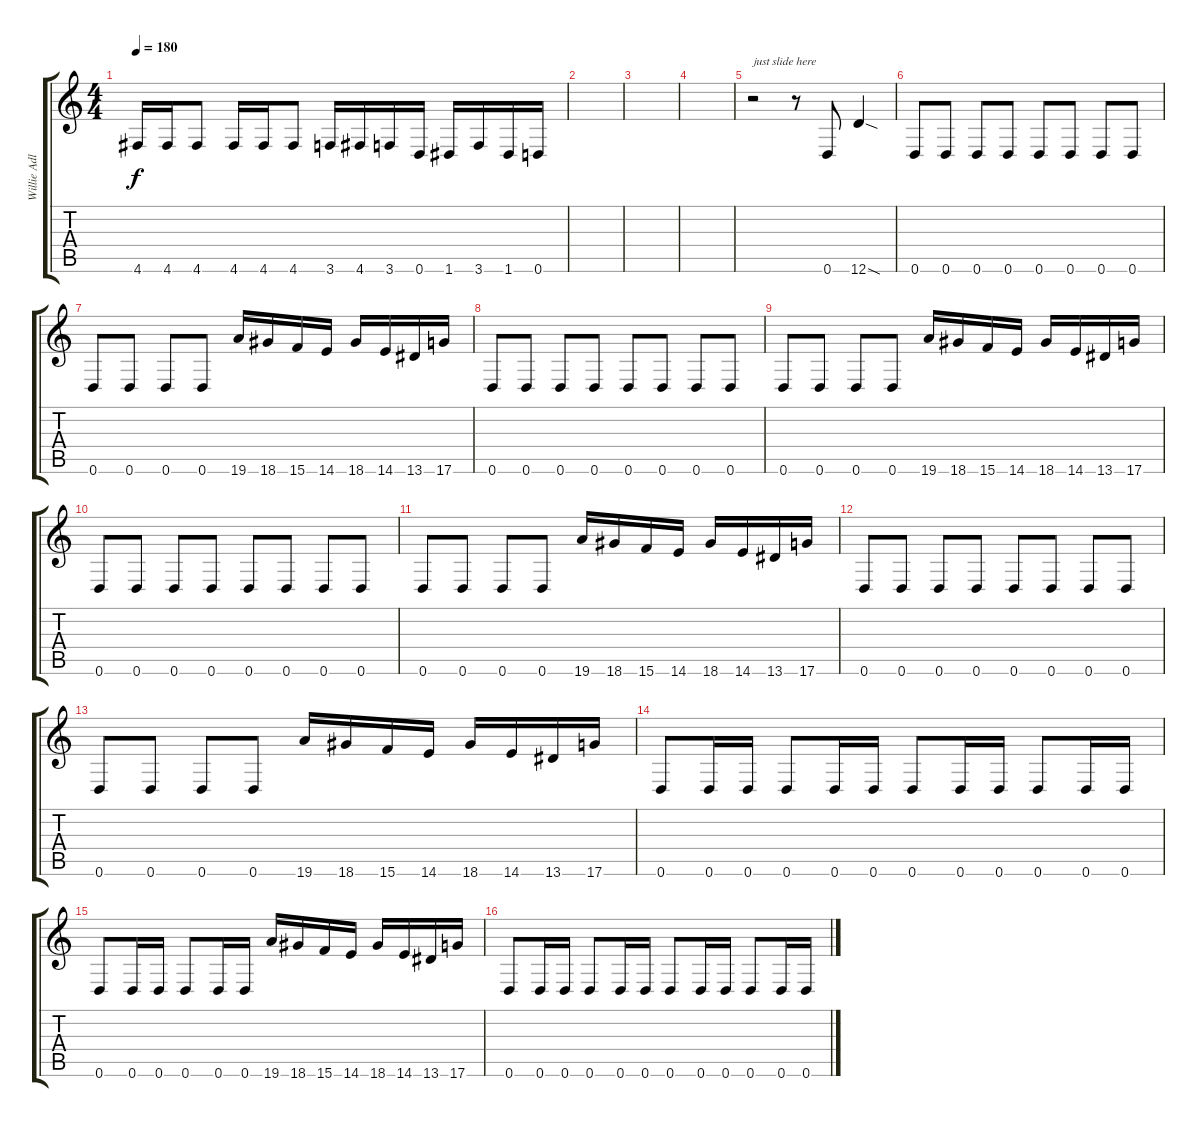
\track ("Willie Adler" "Willie Adl") {instrument distortionguitar}
\staff {score tabs}
\tuning (E4 B3 G3 D3 A2 D2) {hide}
\ts (4 4)
\tempo 180
\clef g2
\ks c
4.6.16{dy f} 4.6.16 4.6.8 4.6.16 4.6.16 4.6.8 3.6.16 4.6.16 3.6.16 0.6.16 1.6.16 3.6.16 1.6.16 0.6.16 |
|
|
|
r.2{txt "just slide here"} r.8 0.6.8 12.6{sod}.4 |
0.6.8 0.6.8 0.6.8 0.6.8 0.6.8 0.6.8 0.6.8 0.6.8 |
0.6.8 0.6.8 0.6.8 0.6.8 19.6.16 18.6.16 15.6.16 14.6.16 18.6.16 14.6.16 13.6.16 17.6.16 |
0.6.8 0.6.8 0.6.8 0.6.8 0.6.8 0.6.8 0.6.8 0.6.8 |
0.6.8 0.6.8 0.6.8 0.6.8 19.6.16 18.6.16 15.6.16 14.6.16 18.6.16 14.6.16 13.6.16 17.6.16 |
0.6.8 0.6.8 0.6.8 0.6.8 0.6.8 0.6.8 0.6.8 0.6.8 |
0.6.8 0.6.8 0.6.8 0.6.8 19.6.16 18.6.16 15.6.16 14.6.16 18.6.16 14.6.16 13.6.16 17.6.16 |
0.6.8 0.6.8 0.6.8 0.6.8 0.6.8 0.6.8 0.6.8 0.6.8 |
0.6.8 0.6.8 0.6.8 0.6.8 19.6.16 18.6.16 15.6.16 14.6.16 18.6.16 14.6.16 13.6.16 17.6.16 |
0.6.8 0.6.16 0.6.16 0.6.8 0.6.16 0.6.16 0.6.8 0.6.16 0.6.16 0.6.8 0.6.16 0.6.16 |
0.6.8 0.6.16 0.6.16 0.6.8 0.6.16 0.6.16 19.6.16 18.6.16 15.6.16 14.6.16 18.6.16 14.6.16 13.6.16 17.6.16 |
0.6.8 0.6.16 0.6.16 0.6.8 0.6.16 0.6.16 0.6.8 0.6.16 0.6.16 0.6.8 0.6.16 0.6.16
